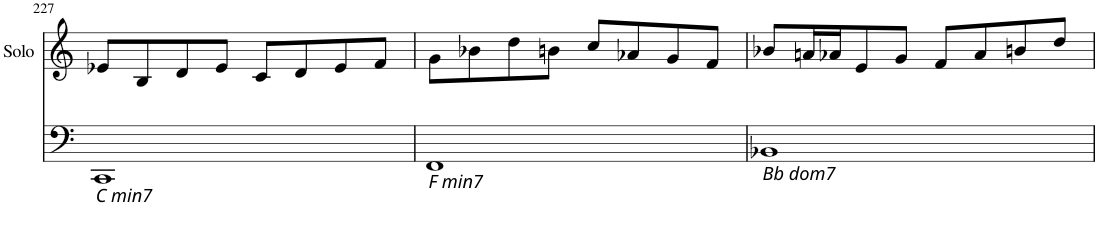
**kern	**kern
*part2	*part1
*staff2	*staff1
*I"(2)	*I"Solo
*	*I'Solo
!!LO:PB:g=z
*clefF4	*clefG2
*k[]	*k[]
*M4/4	*M4/4
=227	=227
!LO:TX:b:i:t=C min7	!
1CC	8e-X/L
.	8B/
.	8d/
.	8e-/J
.	8c/L
.	8d/
.	8e-/
.	8f/J
=228	=228
!LO:TX:b:i:t=F min7	!
1FF	8g\L
.	8b-X\
.	8dd\
.	8bn\J
.	8cc/L
.	8a-X/
.	8g/
.	8f/J
=229	=229
!LO:TX:b:i:t=Bb dom7	!
1BB-X	8b-X/L
.	16an/L
.	16a-X/J
.	8e/
.	8g/J
.	8f/L
.	8a-/
.	8bn/
.	8dd/J
=	=
*-	*-
